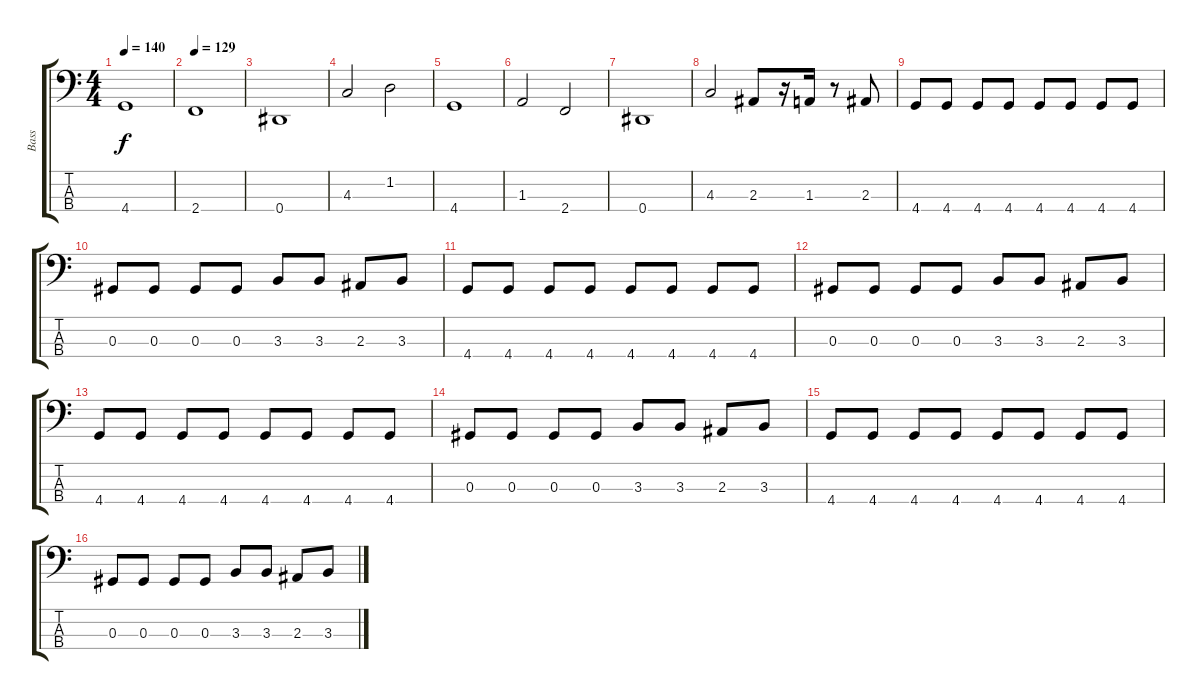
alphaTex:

\track ("Bass" "Bass") {instrument electricbassfinger}
\staff {score tabs}
\tuning (Gb2 Db2 Ab1 Eb1) {hide}
\ts (4 4)
\tempo 140
\clef f4
\ks c
4.4.1{dy f} |
\tempo 129
2.4.1 |
0.4.1 |
4.3.2 1.2.2 |
4.4.1 |
1.3.2 2.4.2 |
0.4.1 |
4.3.2 2.3.8 r.16 1.3.16 r.8 2.3.8 |
4.4.8 4.4.8 4.4.8 4.4.8 4.4.8 4.4.8 4.4.8 4.4.8 |
0.3.8 0.3.8 0.3.8 0.3.8 3.3.8 3.3.8 2.3.8 3.3.8 |
4.4.8 4.4.8 4.4.8 4.4.8 4.4.8 4.4.8 4.4.8 4.4.8 |
0.3.8 0.3.8 0.3.8 0.3.8 3.3.8 3.3.8 2.3.8 3.3.8 |
4.4.8 4.4.8 4.4.8 4.4.8 4.4.8 4.4.8 4.4.8 4.4.8 |
0.3.8 0.3.8 0.3.8 0.3.8 3.3.8 3.3.8 2.3.8 3.3.8 |
4.4.8 4.4.8 4.4.8 4.4.8 4.4.8 4.4.8 4.4.8 4.4.8 |
0.3.8 0.3.8 0.3.8 0.3.8 3.3.8 3.3.8 2.3.8 3.3.8
